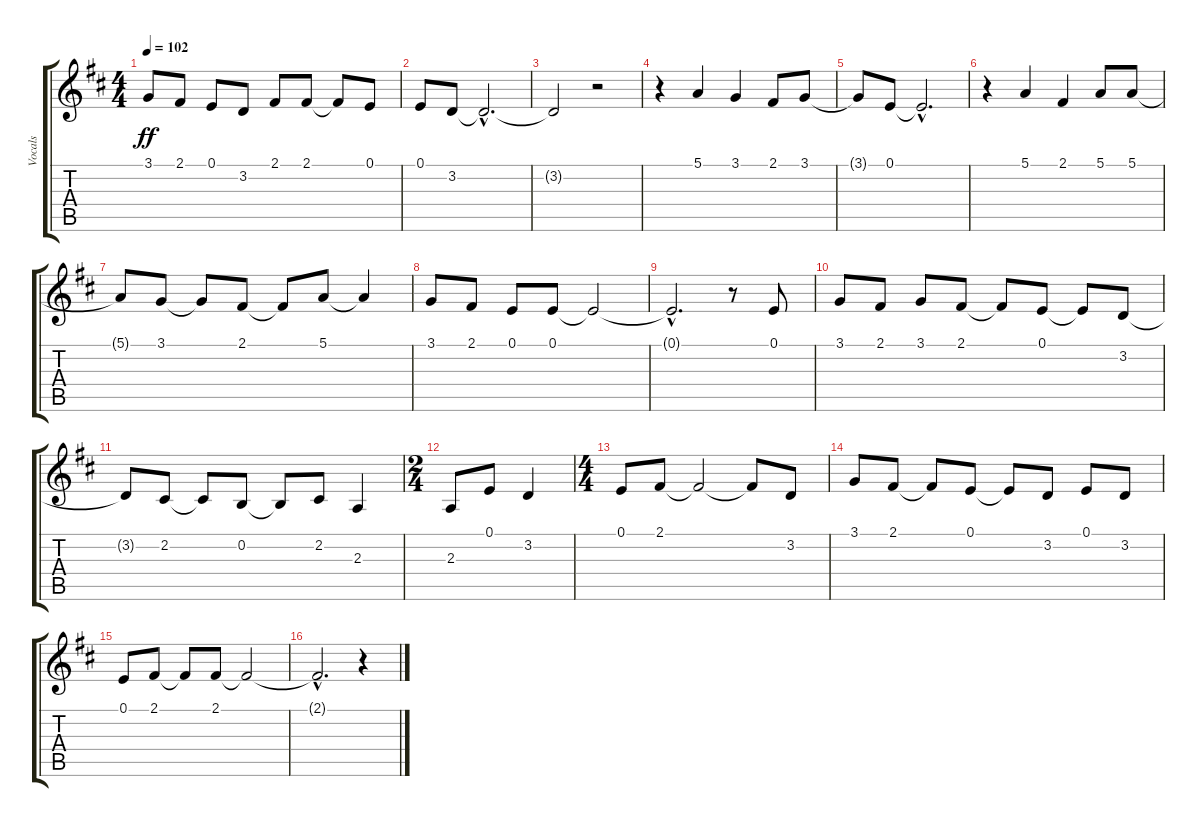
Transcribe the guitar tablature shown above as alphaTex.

\track ("Vocals" "Vocals") {instrument ocarina}
\staff {score tabs}
\tuning (E4 B3 G3 D3 A2 E2) {hide}
\ts (4 4)
\tempo 102
\clef g2
\ks d
3.1{t}.8{dy ff} 2.1.8 0.1.8 3.2.8 2.1.8 2.1.8 2.1{t}.8 0.1.8 |
0.1.8 3.2.8 3.2{hac t}.2{d} |
3.2{t}.2 r.2 |
r.4 5.1.4 3.1.4 2.1.8 3.1.8 |
3.1{t}.8 0.1.8 0.1{hac t}.2{d} |
r.4 5.1.4 2.1.4 5.1.8 5.1.8 |
5.1{t}.8 3.1.8 3.1{t}.8 2.1.8 2.1{t}.8 5.1.8 5.1{t}.4 |
3.1.8 2.1.8 0.1.8 0.1.8 0.1{t}.2 |
0.1{hac t}.2{d} r.8 0.1.8 |
3.1.8 2.1.8 3.1.8 2.1.8 2.1{t}.8 0.1.8 0.1{t}.8 3.2.8 |
3.2{t}.8 2.2.8 2.2{t}.8 0.2.8 0.2{t}.8 2.2.8 2.3.4 |
\ts (2 4)
2.3.8 0.1.8 3.2.4 |
\ts (4 4)
0.1.8 2.1.8 2.1{t}.2 2.1{t}.8 3.2.8 |
3.1.8 2.1.8 2.1{t}.8 0.1.8 0.1{t}.8 3.2.8 0.1.8 3.2.8 |
0.1.8 2.1.8 2.1{t}.8 2.1.8 2.1{t}.2 |
2.1{hac t}.2{d} r.4
